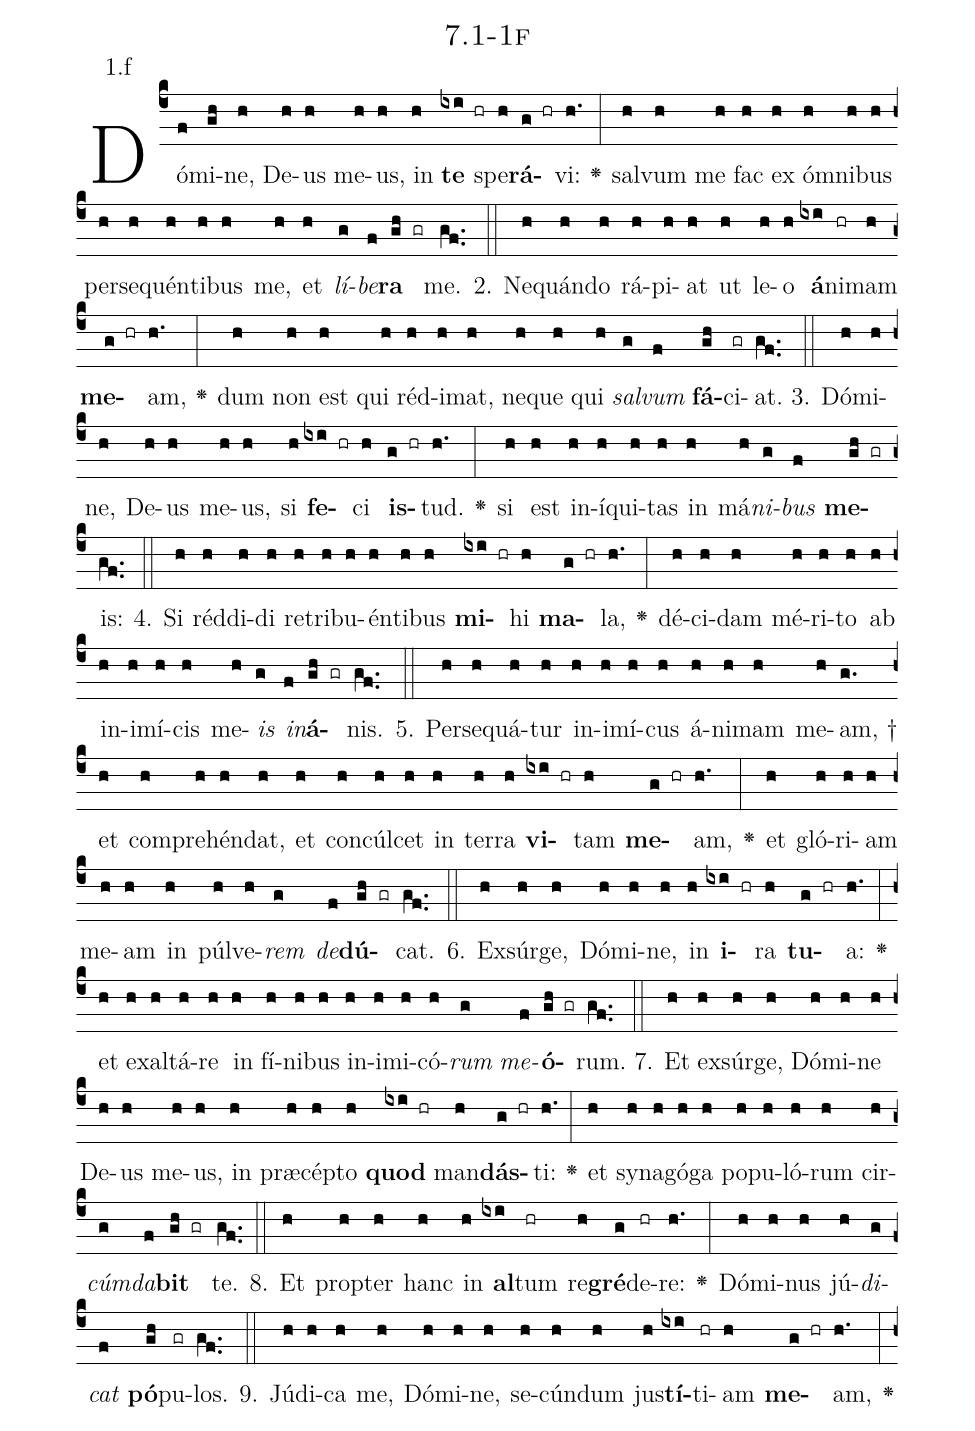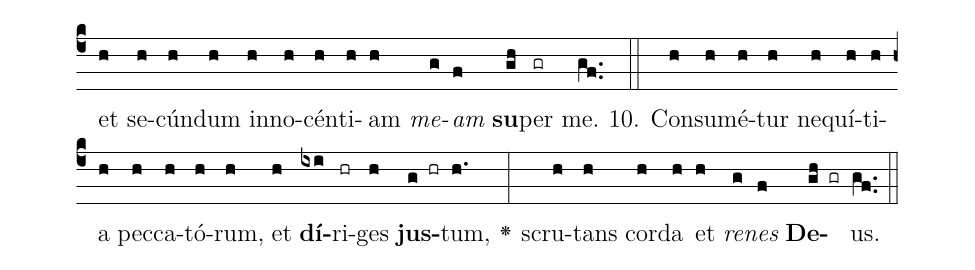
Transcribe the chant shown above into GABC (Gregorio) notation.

name: 7.1-1f;
annotation: 1.f;
%%
(c4)Dó(f)mi(gh)ne,(h) De(h)us(h) me(h)us,(h) in(h) <b>te</b>(ixi hr) spe(h)<b>rá</b>(g hr)vi:(h.) <v>\greheightstar</v>(:) sal(h)vum(h) me(h) fac(h) ex(h) óm(h)ni(h)bus(h) per(h)se(h)quén(h)ti(h)bus(h) me,(h) et(h) <i>lí</i>(g)<i>be</i>(f)<b>ra</b>(gh gr) me.(gf..) (::)
2. Ne(h)quán(h)do(h) rá(h)pi(h)at(h) ut(h) le(h)o(h) <b>á</b>(ixi)ni(hr)mam(h) <b>me</b>(g hr)am,(h.) <v>\greheightstar</v>(:) dum(h) non(h) est(h) qui(h) réd(h)i(h)mat,(h) ne(h)que(h) qui(h) <i>sal</i>(g)<i>vum</i>(f) <b>fá</b>(gh)ci(gr)at.(gf..) (::)
3. Dó(h)mi(h)ne,(h) De(h)us(h) me(h)us,(h) si(h) <b>fe</b>(ixi hr)ci(h) <b>is</b>(g hr)tud.(h.) <v>\greheightstar</v>(:) si(h) est(h) in(h)í(h)qui(h)tas(h) in(h) má(h)<i>ni</i>(g)<i>bus</i>(f) <b>me</b>(gh gr)is:(gf..) (::)
4. Si(h) réd(h)di(h)di(h) re(h)tri(h)bu(h)én(h)ti(h)bus(h) <b>mi</b>(ixi hr)hi(h) <b>ma</b>(g hr)la,(h.) <v>\greheightstar</v>(:) dé(h)ci(h)dam(h) mé(h)ri(h)to(h) ab(h) in(h)i(h)mí(h)cis(h) me(h)<i>is</i>(g) <i>in</i>(f)<b>á</b>(gh gr)nis.(gf..) (::)
5. Per(h)se(h)quá(h)tur(h) in(h)i(h)mí(h)cus(h) á(h)ni(h)mam(h) me(h)am, †(g.) et(h) com(h)pre(h)hén(h)dat,(h) et(h) con(h)cúl(h)cet(h) in(h) ter(h)ra(h) <b>vi</b>(ixi hr)tam(h) <b>me</b>(g hr)am,(h.) <v>\greheightstar</v>(:) et(h) gló(h)ri(h)am(h) me(h)am(h) in(h) púl(h)ve(h)<i>rem</i>(g) <i>de</i>(f)<b>dú</b>(gh gr)cat.(gf..) (::)
6. Ex(h)súr(h)ge,(h) Dó(h)mi(h)ne,(h) in(h) <b>i</b>(ixi hr)ra(h) <b>tu</b>(g hr)a:(h.) <v>\greheightstar</v>(:) et(h) ex(h)al(h)tá(h)re(h) in(h) fí(h)ni(h)bus(h) in(h)i(h)mi(h)có(h)<i>rum</i>(g) <i>me</i>(f)<b>ó</b>(gh gr)rum.(gf..) (::)
7. Et(h) ex(h)súr(h)ge,(h) Dó(h)mi(h)ne(h) De(h)us(h) me(h)us,(h) in(h) præ(h)cép(h)to(h) <b>quod</b>(ixi hr) man(h)<b>dás</b>(g hr)ti:(h.) <v>\greheightstar</v>(:) et(h) sy(h)na(h)gó(h)ga(h) po(h)pu(h)ló(h)rum(h) cir(h)<i>cúm</i>(g)<i>da</i>(f)<b>bit</b>(gh gr) te.(gf..) (::)
8. Et(h) prop(h)ter(h) hanc(h) in(h) <b>al</b>(ixi)tum(hr) re(h)<b>gré</b>(g)de(hr)re:(h.) <v>\greheightstar</v>(:) Dó(h)mi(h)nus(h) jú(h)<i>di</i>(g)<i>cat</i>(f) <b>pó</b>(gh)pu(gr)los.(gf..) (::)
9. Jú(h)di(h)ca(h) me,(h) Dó(h)mi(h)ne,(h) se(h)cún(h)dum(h) jus(h)<b>tí</b>(ixi)ti(hr)am(h) <b>me</b>(g hr)am,(h.) <v>\greheightstar</v>(:) et(h) se(h)cún(h)dum(h) in(h)no(h)cén(h)ti(h)am(h) <i>me</i>(g)<i>am</i>(f) <b>su</b>(gh)per(gr) me.(gf..) (::)
10. Con(h)su(h)mé(h)tur(h) ne(h)quí(h)ti(h)a(h) pec(h)ca(h)tó(h)rum,(h) et(h) <b>dí</b>(ixi)ri(hr)ges(h) <b>jus</b>(g hr)tum,(h.) <v>\greheightstar</v>(:) scru(h)tans(h) cor(h)da(h) et(h) <i>re</i>(g)<i>nes</i>(f) <b>De</b>(gh gr)us.(gf..) (::)
